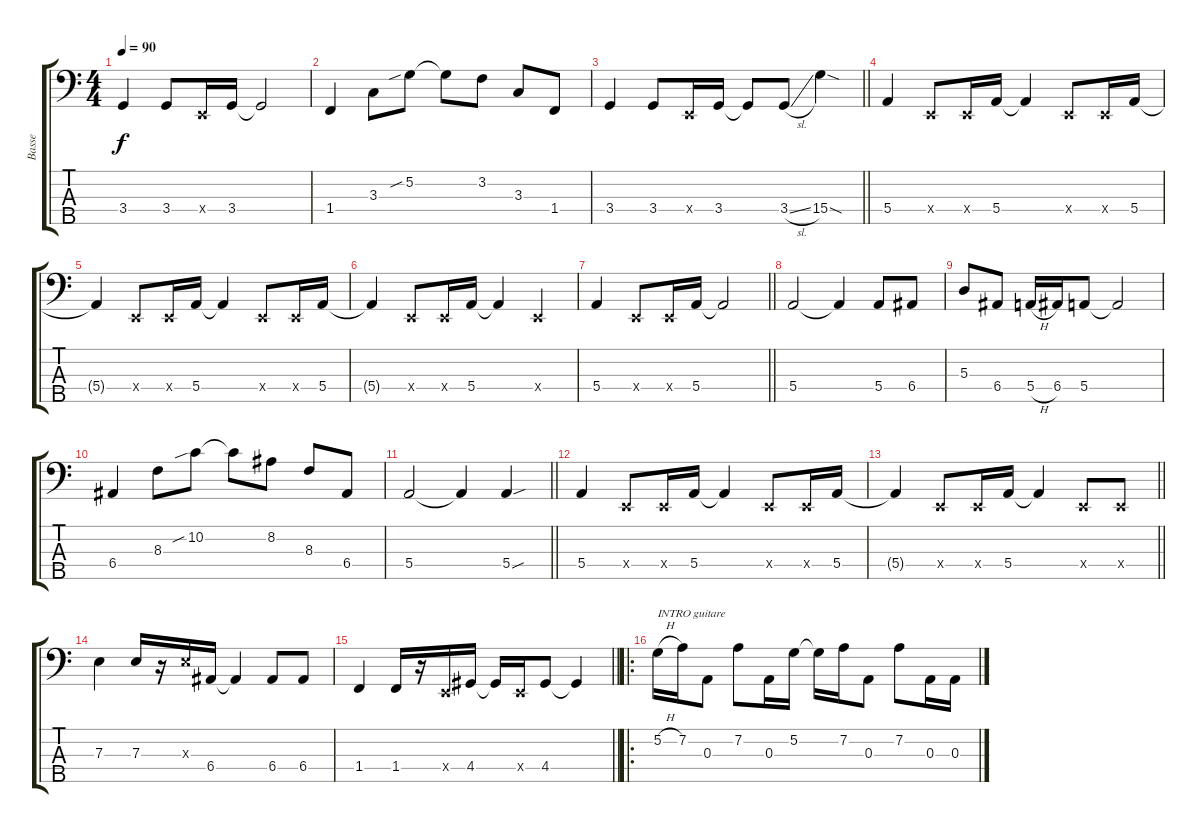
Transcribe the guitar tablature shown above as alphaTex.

\track ("Basse" "Basse") {instrument electricbassfinger}
\staff {score tabs}
\tuning (G2 D2 A1 E1 B0) {hide}
\ts (4 4)
\tempo 90
\clef f4
\ks c
3.4.4{dy f} 3.4.8 0.4{x}.16 3.4.16 3.4{t}.2 |
1.4.4 3.3.8 5.2{sib}.8 5.2{t}.8 3.2.8 3.3.8 1.4.8 |
\barLineRight lightlight
3.4.4 3.4.8 0.4{x}.16 3.4.16 3.4{t}.8 3.4{sl}.8 15.4{sod}.4 |
5.4.4 0.4{x}.8 0.4{x}.16 5.4.16 5.4{t}.4 0.4{x}.8 0.4{x}.16 5.4.16 |
5.4{t}.4 0.4{x}.8 0.4{x}.16 5.4.16 5.4{t}.4 0.4{x}.8 0.4{x}.16 5.4.16 |
5.4{t}.4 0.4{x}.8 0.4{x}.16 5.4.16 5.4{t}.4 0.4{x}.4 |
\barLineRight lightlight
5.4.4 0.4{x}.8 0.4{x}.16 5.4.16 5.4{t}.2 |
5.4.2 5.4{t}.4 5.4.8 6.4.8 |
5.3.8 6.4.8 5.4{h}.16 6.4.16 5.4.8 5.4{t}.2 |
6.4.4 8.3.8 10.2{sib}.8 10.2{t}.8 8.2.8 8.3.8 6.4.8 |
\barLineRight lightlight
5.4.2 5.4{t}.4 5.4{sou}.4 |
5.4.4 0.4{x}.8 0.4{x}.16 5.4.16 5.4{t}.4 0.4{x}.8 0.4{x}.16 5.4.16 |
\barLineRight lightlight
5.4{t}.4 0.4{x}.8 0.4{x}.16 5.4.16 5.4{t}.4 0.4{x}.8 0.4{x}.8 |
7.3.4 7.3.16 r.16 7.3{x}.16 6.4.16 6.4{t}.4 6.4.8 6.4.8 |
\barLineRight lightlight
1.4.4 1.4.16 r.16 0.4{x}.16 4.4.16 4.4{t}.16 0.4{x}.16 4.4.8 4.4{t}.4 |
\ro
5.2{h}.16{txt "INTRO guitare"} 7.2.16 0.3.8 7.2.8 0.3.16 5.2.16 5.2{t}.16 7.2.16 0.3.8 7.2.8 0.3.16 0.3.16
